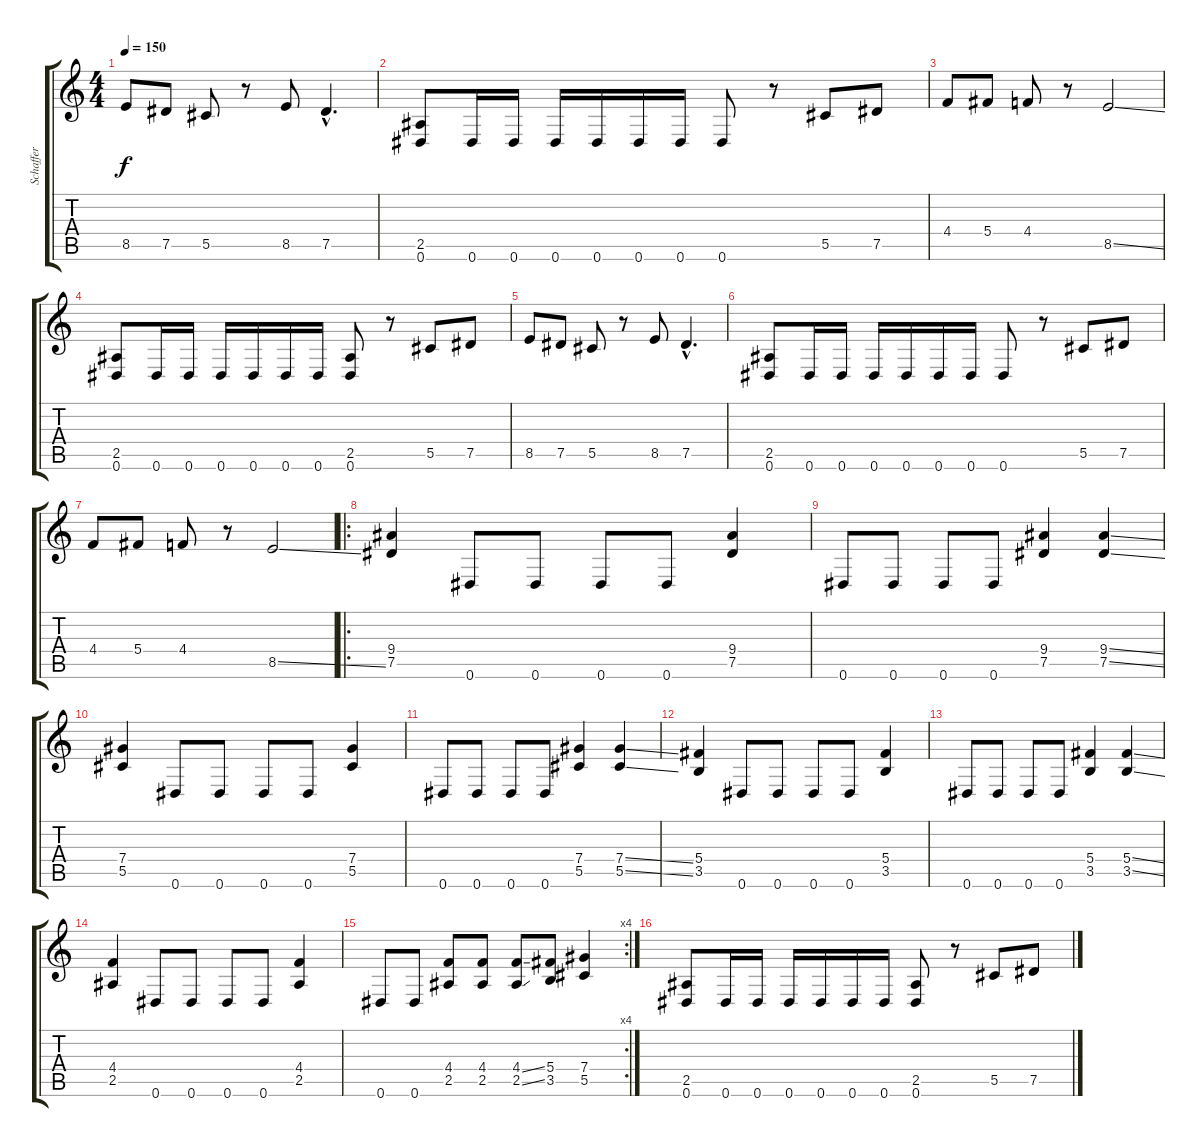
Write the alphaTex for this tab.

\track ("Schaffer" "Schaffer") {instrument distortionguitar}
\staff {score tabs}
\tuning (Eb4 Bb3 Gb3 Db3 Ab2 Eb2) {hide}
\ts (4 4)
\tempo 150
\clef g2
\ks c
8.5.8{dy f} 7.5.8 5.5.8 r.8 8.5.8 7.5{hac}.4{d} |
(2.5 0.6).8 0.6.16 0.6.16 0.6.16 0.6.16 0.6.16 0.6.16 0.6.8 r.8 5.5.8 7.5.8 |
4.4.8 5.4.8 4.4.8 r.8 8.5{ss}.2 |
(2.5 0.6).8 0.6.16 0.6.16 0.6.16 0.6.16 0.6.16 0.6.16 (2.5 0.6).8 r.8 5.5.8 7.5.8 |
8.5.8 7.5.8 5.5.8 r.8 8.5.8 7.5{hac}.4{d} |
(2.5 0.6).8 0.6.16 0.6.16 0.6.16 0.6.16 0.6.16 0.6.16 0.6.8 r.8 5.5.8 7.5.8 |
4.4.8 5.4.8 4.4.8 r.8 8.5{ss}.2 |
\ro
(9.4 7.5).4 0.6.8 0.6.8 0.6.8 0.6.8 (9.4 7.5).4 |
0.6.8 0.6.8 0.6.8 0.6.8 (9.4 7.5).4 (9.4{ss} 7.5{ss}).4 |
(7.4 5.5).4 0.6.8 0.6.8 0.6.8 0.6.8 (7.4 5.5).4 |
0.6.8 0.6.8 0.6.8 0.6.8 (7.4 5.5).4 (7.4{ss} 5.5{ss}).4 |
(5.4 3.5).4 0.6.8 0.6.8 0.6.8 0.6.8 (5.4 3.5).4 |
0.6.8 0.6.8 0.6.8 0.6.8 (5.4 3.5).4 (5.4{ss} 3.5{ss}).4 |
(4.4 2.5).4 0.6.8 0.6.8 0.6.8 0.6.8 (4.4 2.5).4 |
\rc 4
0.6.8 0.6.8 (4.4 2.5).8 (4.4 2.5).8 (4.4{ss} 2.5{ss}).8 (5.4 3.5).8 (7.4 5.5).4 |
(2.5 0.6).8 0.6.16 0.6.16 0.6.16 0.6.16 0.6.16 0.6.16 (2.5 0.6).8 r.8 5.5.8 7.5.8
